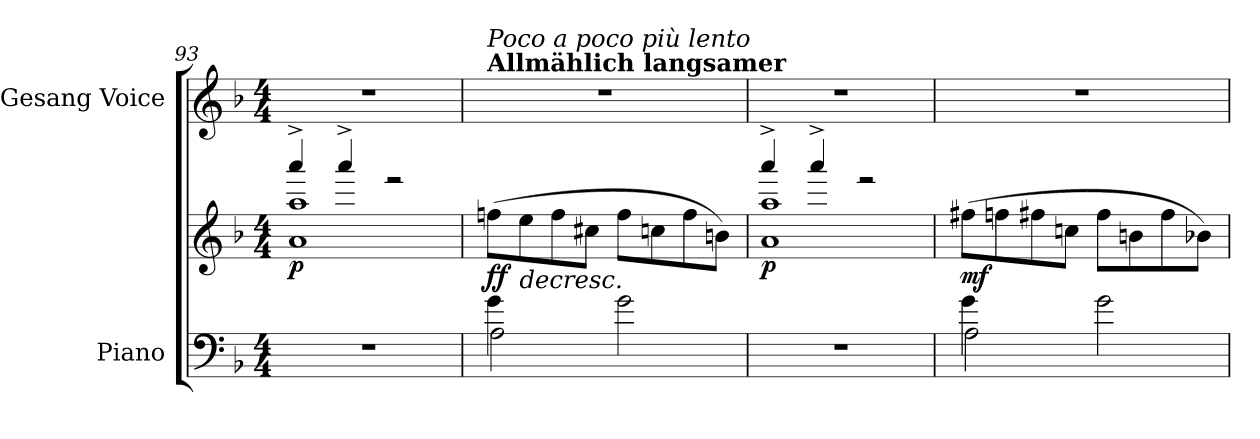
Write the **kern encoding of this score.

**kern	**kern	**dynam	**kern
*part2	*part2	*part2	*part1
*staff3	*staff2	*staff2/3	*staff1
*I"Piano	*	*	*I"Gesang Voice
*I'Pno	*	*	*
*clefF4	*clefG2	*	*clefG2
*k[b-]	*k[b-]	*	*k[b-]
*M4/4	*M4/4	*	*M4/4
=93	=93	=93	=93
*	*^	*	*
!	!	!	!LO:DY:b	!
1r	4aaa^/	1a 1aa	p	1r
.	4aaa^/	.	.	.
.	2r	.	.	.
*	*v	*v	*	*
=94	=94	=94	=94
*^	*	*	*
!	!	!	!	!LO:TX:a:B:t=Allmählich langsamer
!	!	!	!	!LO:TX:i:t=Poco a poco più lento
!	!	!	!LO:DY:b	!
4g\	2A	(8ffn\L	ff	1r
!	!	!	!LO:HP:b	!
.	.	8ee\	>	.
2.ryy	.	8ff\	.	.
.	.	8cc#X\J	.	.
.	2g	8ff\L	.	.
.	.	8ccn\	.	.
.	.	8ff\	.	.
.	.	8bn\J)	.	.
*v	*v	*	*	*
=95	=95	=95	=95
*	*^	*	*
!	!	!	!LO:DY:b	!
1r	4aaa^/	1a 1aa	p	1r
.	4aaa^/	.	.	.
.	2r	.	.	.
*	*v	*v	*	*
=96	=96	=96	=96
*^	*	*	*
!	!	!	!LO:DY:b	!
4g\	2A	(8ff#X\L	mf	1r
.	.	8ffn\	.	.
2.ryy	.	8ff#X\	.	.
.	.	8ccn\J	.	.
.	2g	8ff#\L	.	.
.	.	8bn\	.	.
.	.	8ff#\	.	.
.	.	8b-X\J)	]	.
*v	*v	*	*	*
=	=	=	=
*-	*-	*-	*-
